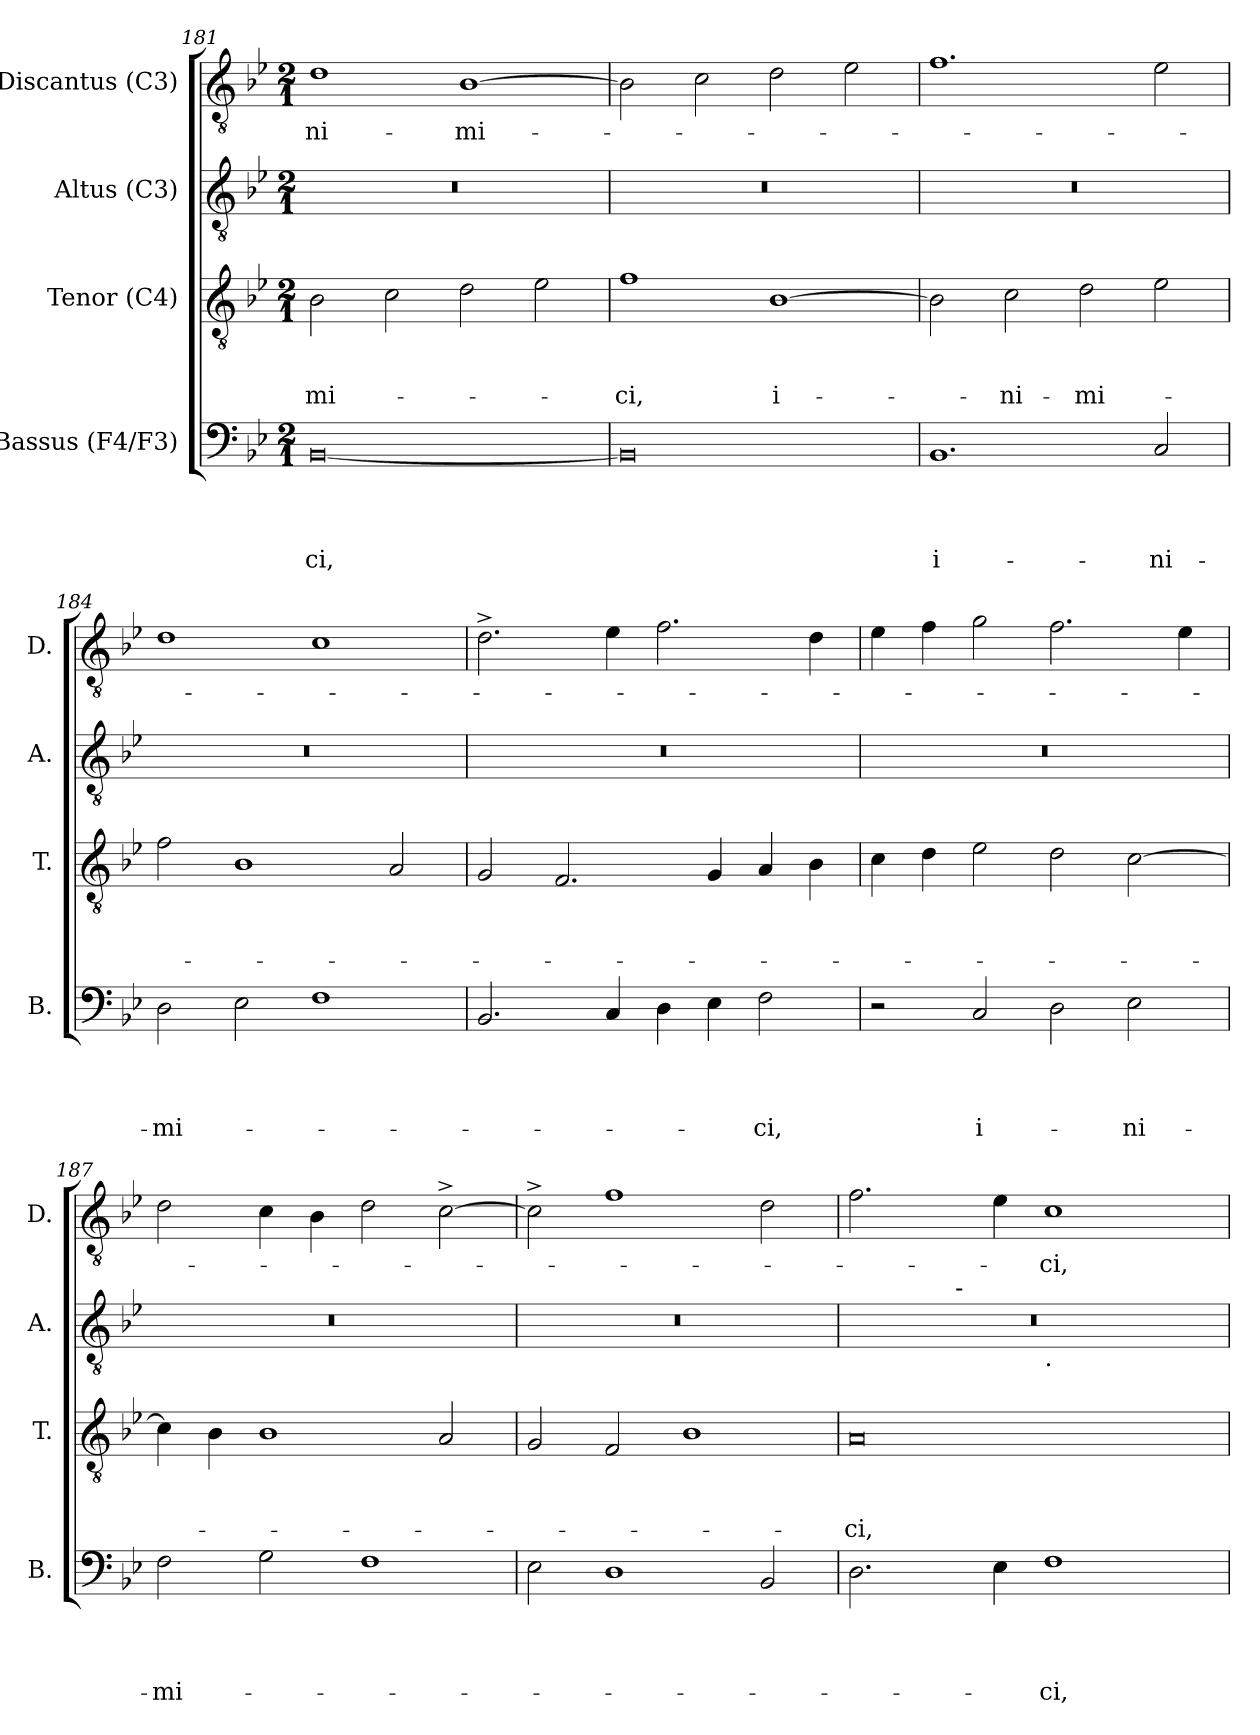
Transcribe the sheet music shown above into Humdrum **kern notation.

**kern	**text	**text	**text	**text	**kern	**text	**text	**text	**kern	**kern	**text
*part4	*part4	*part4	*part4	*part4	*part3	*part3	*part3	*part3	*part2	*part1	*part1
*staff4	*staff4	*staff4	*staff4	*staff4	*staff3	*staff3	*staff3	*staff3	*staff2	*staff1	*staff1
*I"Bassus (F4/F3)	*	*	*	*	*I"Tenor (C4)	*	*	*	*I"Altus (C3)	*I"Discantus (C3)	*
*I'B.	*	*	*	*	*I'T.	*	*	*	*I'A.	*I'D.	*
!!LO:LB:g=z
*clefF4	*	*	*	*	*clefGv2	*	*	*	*clefGv2	*clefGv2	*
*k[b-e-]	*	*	*	*	*k[b-e-]	*	*	*	*k[b-e-]	*k[b-e-]	*
*B-:	*	*	*	*	*B-:	*	*	*	*B-:	*B-:	*
*M2/1	*	*	*	*	*M2/1	*	*	*	*M2/1	*M2/1	*
=181	=181	=181	=181	=181	=181	=181	=181	=181	=181	=181	=181
!	!	!	!	!LO:LY:b	!	!	!	!LO:LY:b	!	!	!LO:LY:b
[<0BB-	.	.	.	-ci,	2B-\	.	.	-mi-	0r	1d	-ni-
.	.	.	.	.	2c\	.	.	.	.	.	.
!	!	!	!	!	!	!	!	!	!	!	!LO:LY:b
.	.	.	.	.	2d\	.	.	.	.	[>1B-	-mi-
.	.	.	.	.	2e-\	.	.	.	.	.	.
=182	=182	=182	=182	=182	=182	=182	=182	=182	=182	=182	=182
!	!	!	!	!	!	!	!	!LO:LY:b	!	!	!
0BB-]	.	.	.	.	1f	.	.	-ci,	0r	2B-\]	.
.	.	.	.	.	.	.	.	.	.	2c\	.
!	!	!	!	!	!	!	!	!LO:LY:b:rj	!	!	!
.	.	.	.	.	[>1B-	.	.	i-	.	2d\	.
.	.	.	.	.	.	.	.	.	.	2e-\	.
=183	=183	=183	=183	=183	=183	=183	=183	=183	=183	=183	=183
!	!	!	!	!LO:LY:b:rj	!	!	!	!	!	!	!
1.BB-	.	.	.	i-	2B-\]	.	.	.	0r	1.f	.
!	!	!	!	!	!	!	!	!LO:LY:b	!	!	!
.	.	.	.	.	2c\	.	.	-ni-	.	.	.
!	!	!	!	!	!	!	!	!LO:LY:b	!	!	!
.	.	.	.	.	2d\	.	.	-mi-	.	.	.
!	!	!	!	!LO:LY:b	!	!	!	!	!	!	!
2C/	.	.	.	-ni-	2e-\	.	.	.	.	2e-\	.
=184	=184	=184	=184	=184	=184	=184	=184	=184	=184	=184	=184
!	!	!	!	!LO:LY:b	!	!	!	!	!	!	!
2D\	.	.	.	-mi-	2f\	.	.	.	0r	1d	.
2E-\	.	.	.	.	1B-	.	.	.	.	.	.
1F	.	.	.	.	.	.	.	.	.	1c	.
.	.	.	.	.	2A/	.	.	.	.	.	.
!!LO:LB:g=z
=185	=185	=185	=185	=185	=185	=185	=185	=185	=185	=185	=185
2.BB-/	.	.	.	.	2G/	.	.	.	0r	2.d^>\	.
.	.	.	.	.	2.F/	.	.	.	.	.	.
4C/	.	.	.	.	.	.	.	.	.	4e-\	.
4D\	.	.	.	.	.	.	.	.	.	2.f\	.
4E-\	.	.	.	.	4G/	.	.	.	.	.	.
!	!	!	!	!LO:LY:b	!	!	!	!	!	!	!
2F\	.	.	.	-ci,	4A/	.	.	.	.	.	.
.	.	.	.	.	4B-\	.	.	.	.	4d\	.
=186	=186	=186	=186	=186	=186	=186	=186	=186	=186	=186	=186
2r	.	.	.	.	4c\	.	.	.	0r	4e-\	.
.	.	.	.	.	4d\	.	.	.	.	4f\	.
!	!	!	!	!LO:LY:b:rj	!	!	!	!	!	!	!
2C/	.	.	.	i-	2e-\	.	.	.	.	2g\	.
2D\	.	.	.	.	2d\	.	.	.	.	2.f\	.
!	!	!	!	!LO:LY:b	!	!	!	!	!	!	!
2E-\	.	.	.	-ni-	[>2c\	.	.	.	.	.	.
.	.	.	.	.	.	.	.	.	.	4e-\	.
=187	=187	=187	=187	=187	=187	=187	=187	=187	=187	=187	=187
!	!	!	!	!LO:LY:b	!	!	!	!	!	!	!
2F\	.	.	.	-mi-	4c\]	.	.	.	0r	2d\	.
.	.	.	.	.	4B-\	.	.	.	.	.	.
2G\	.	.	.	.	1B-	.	.	.	.	4c\	.
.	.	.	.	.	.	.	.	.	.	4B-\	.
1F	.	.	.	.	.	.	.	.	.	2d\	.
.	.	.	.	.	2A/	.	.	.	.	[>2c^>\	.
=188	=188	=188	=188	=188	=188	=188	=188	=188	=188	=188	=188
2E-\	.	.	.	.	2G/	.	.	.	0r	2c^>\]	.
1D	.	.	.	.	2F/	.	.	.	.	1f	.
.	.	.	.	.	1B-	.	.	.	.	.	.
2BB-/	.	.	.	.	.	.	.	.	.	2d\	.
!!LO:LB:g=z
=189	=189	=189	=189	=189	=189	=189	=189	=189	=189	=189	=189
!	!	!	!	!	!	!	!	!LO:LY:b	!	!	!
*	*	*	*	*	*	*	*	*	*^	*	*
*	*	*	*	*	*	*	*	*	*	*^	*	*
2.D\	.	.	.	.	0A	.	.	-ci,	0r	2ryy	1ryy	2.f\	.
.	.	.	.	.	.	.	.	.	.	16.ryy	.	.	.
!	!	!	!	!	!	!	!	!	!	!LO:TX:a:t=-	!	!	!
.	.	.	.	.	.	.	.	.	.	1ryy	.	.	.
4E-\	.	.	.	.	.	.	.	.	.	.	.	4e-\	.
!	!	!	!	!	!	!	!	!	!	!	!LO:TX:b:t=.	!	!
!	!	!	!	!LO:LY:b	!	!	!	!	!	!	!	!	!LO:LY:b
1F	.	.	.	-ci,	.	.	.	.	.	.	1ryy	1c	-ci,
.	.	.	.	.	.	.	.	.	.	4ryy	.	.	.
.	.	.	.	.	.	.	.	.	.	8ryy	.	.	.
.	.	.	.	.	.	.	.	.	.	32ryy	.	.	.
*	*	*	*	*	*	*	*	*	*v	*v	*v	*	*
=	=	=	=	=	=	=	=	=	=	=	=
*-	*-	*-	*-	*-	*-	*-	*-	*-	*-	*-	*-
